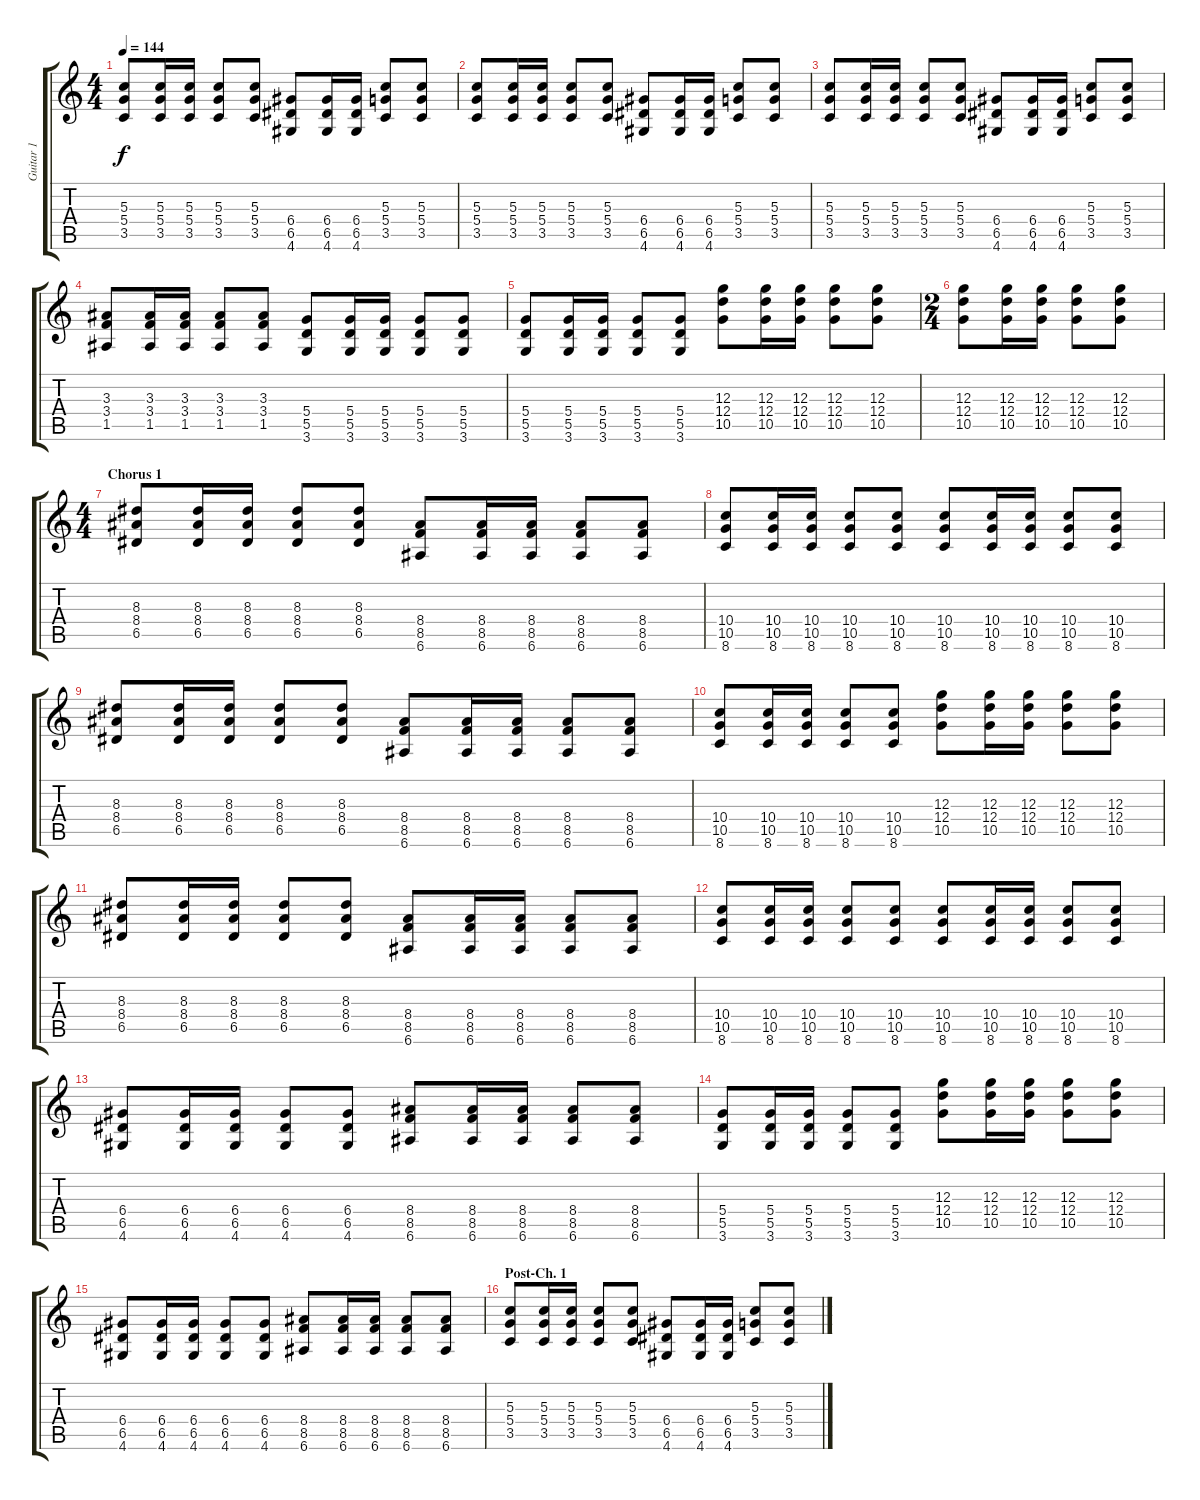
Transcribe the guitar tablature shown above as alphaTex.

\track ("Guitar 1" "Guitar 1") {instrument distortionguitar}
\staff {score tabs}
\tuning (E4 B3 G3 D3 A2 E2) {hide}
\ts (4 4)
\tempo 144
\clef g2
\ks c
(5.3 5.4 3.5).8{dy f} (5.3 5.4 3.5).16 (5.3 5.4 3.5).16 (5.3 5.4 3.5).8 (5.3 5.4 3.5).8 (6.4 6.5 4.6).8 (6.4 6.5 4.6).16 (6.4 6.5 4.6).16 (5.3 5.4 3.5).8 (5.3 5.4 3.5).8 |
(5.3 5.4 3.5).8 (5.3 5.4 3.5).16 (5.3 5.4 3.5).16 (5.3 5.4 3.5).8 (5.3 5.4 3.5).8 (6.4 6.5 4.6).8 (6.4 6.5 4.6).16 (6.4 6.5 4.6).16 (5.3 5.4 3.5).8 (5.3 5.4 3.5).8 |
(5.3 5.4 3.5).8 (5.3 5.4 3.5).16 (5.3 5.4 3.5).16 (5.3 5.4 3.5).8 (5.3 5.4 3.5).8 (6.4 6.5 4.6).8 (6.4 6.5 4.6).16 (6.4 6.5 4.6).16 (5.3 5.4 3.5).8 (5.3 5.4 3.5).8 |
(3.3 3.4 1.5).8 (3.3 3.4 1.5).16 (3.3 3.4 1.5).16 (3.3 3.4 1.5).8 (3.3 3.4 1.5).8 (5.4 5.5 3.6).8 (5.4 5.5 3.6).16 (5.4 5.5 3.6).16 (5.4 5.5 3.6).8 (5.4 5.5 3.6).8 |
(5.4 5.5 3.6).8 (5.4 5.5 3.6).16 (5.4 5.5 3.6).16 (5.4 5.5 3.6).8 (5.4 5.5 3.6).8 (12.3 12.4 10.5).8 (12.3 12.4 10.5).16 (12.3 12.4 10.5).16 (12.3 12.4 10.5).8 (12.3 12.4 10.5).8 |
\ts (2 4)
(12.3 12.4 10.5).8 (12.3 12.4 10.5).16 (12.3 12.4 10.5).16 (12.3 12.4 10.5).8 (12.3 12.4 10.5).8 |
\ts (4 4)
\section ("" "Chorus 1")
(8.3 8.4 6.5).8 (8.3 8.4 6.5).16 (8.3 8.4 6.5).16 (8.3 8.4 6.5).8 (8.3 8.4 6.5).8 (8.4 8.5 6.6).8 (8.4 8.5 6.6).16 (8.4 8.5 6.6).16 (8.4 8.5 6.6).8 (8.4 8.5 6.6).8 |
(10.4 10.5 8.6).8 (10.4 10.5 8.6).16 (10.4 10.5 8.6).16 (10.4 10.5 8.6).8 (10.4 10.5 8.6).8 (10.4 10.5 8.6).8 (10.4 10.5 8.6).16 (10.4 10.5 8.6).16 (10.4 10.5 8.6).8 (10.4 10.5 8.6).8 |
(8.3 8.4 6.5).8 (8.3 8.4 6.5).16 (8.3 8.4 6.5).16 (8.3 8.4 6.5).8 (8.3 8.4 6.5).8 (8.4 8.5 6.6).8 (8.4 8.5 6.6).16 (8.4 8.5 6.6).16 (8.4 8.5 6.6).8 (8.4 8.5 6.6).8 |
(10.4 10.5 8.6).8 (10.4 10.5 8.6).16 (10.4 10.5 8.6).16 (10.4 10.5 8.6).8 (10.4 10.5 8.6).8 (12.3 12.4 10.5).8 (12.3 12.4 10.5).16 (12.3 12.4 10.5).16 (12.3 12.4 10.5).8 (12.3 12.4 10.5).8 |
(8.3 8.4 6.5).8 (8.3 8.4 6.5).16 (8.3 8.4 6.5).16 (8.3 8.4 6.5).8 (8.3 8.4 6.5).8 (8.4 8.5 6.6).8 (8.4 8.5 6.6).16 (8.4 8.5 6.6).16 (8.4 8.5 6.6).8 (8.4 8.5 6.6).8 |
(10.4 10.5 8.6).8 (10.4 10.5 8.6).16 (10.4 10.5 8.6).16 (10.4 10.5 8.6).8 (10.4 10.5 8.6).8 (10.4 10.5 8.6).8 (10.4 10.5 8.6).16 (10.4 10.5 8.6).16 (10.4 10.5 8.6).8 (10.4 10.5 8.6).8 |
(6.4 6.5 4.6).8 (6.4 6.5 4.6).16 (6.4 6.5 4.6).16 (6.4 6.5 4.6).8 (6.4 6.5 4.6).8 (8.4 8.5 6.6).8 (8.4 8.5 6.6).16 (8.4 8.5 6.6).16 (8.4 8.5 6.6).8 (8.4 8.5 6.6).8 |
(5.4 5.5 3.6).8 (5.4 5.5 3.6).16 (5.4 5.5 3.6).16 (5.4 5.5 3.6).8 (5.4 5.5 3.6).8 (12.3 12.4 10.5).8 (12.3 12.4 10.5).16 (12.3 12.4 10.5).16 (12.3 12.4 10.5).8 (12.3 12.4 10.5).8 |
(6.4 6.5 4.6).8 (6.4 6.5 4.6).16 (6.4 6.5 4.6).16 (6.4 6.5 4.6).8 (6.4 6.5 4.6).8 (8.4 8.5 6.6).8 (8.4 8.5 6.6).16 (8.4 8.5 6.6).16 (8.4 8.5 6.6).8 (8.4 8.5 6.6).8 |
\section ("" "Post-Ch. 1")
(5.3 5.4 3.5).8 (5.3 5.4 3.5).16 (5.3 5.4 3.5).16 (5.3 5.4 3.5).8 (5.3 5.4 3.5).8 (6.4 6.5 4.6).8 (6.4 6.5 4.6).16 (6.4 6.5 4.6).16 (5.3 5.4 3.5).8 (5.3 5.4 3.5).8
